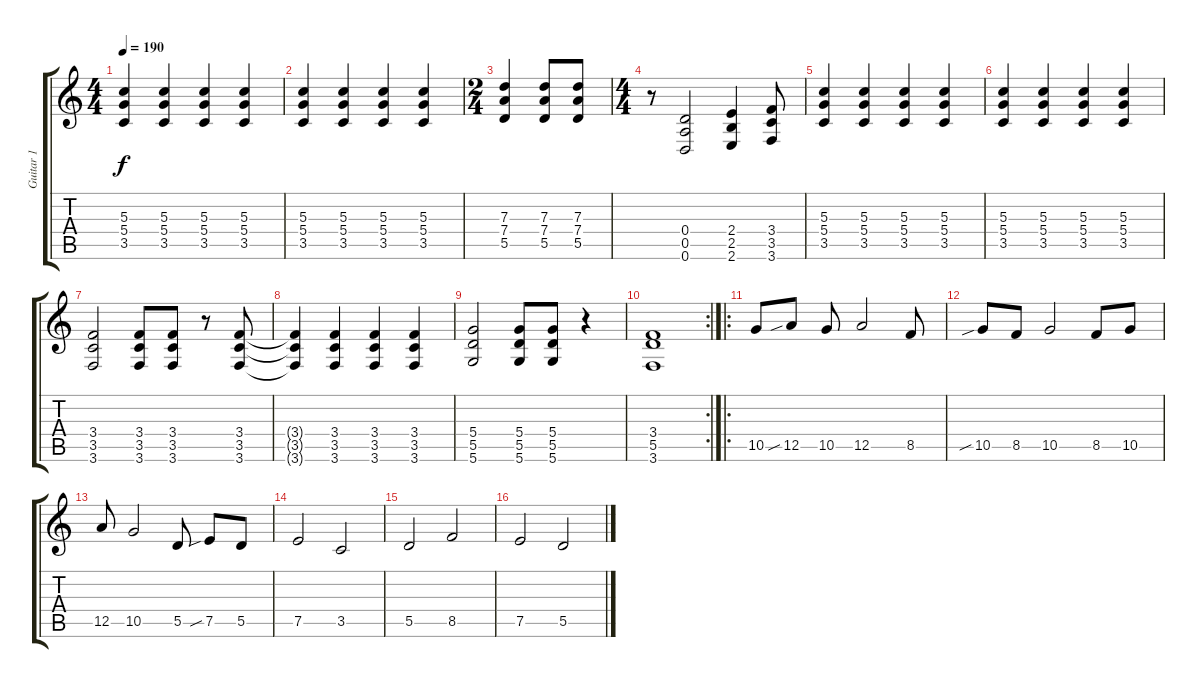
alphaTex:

\track ("Guitar 1" "Guitar 1") {instrument overdrivenguitar}
\staff {score tabs}
\tuning (E4 B3 G3 D3 A2 D2) {hide}
\ts (4 4)
\tempo 190
\clef g2
\ks c
(5.3 5.4 3.5).4{dy f} (5.3 5.4 3.5).4 (5.3 5.4 3.5).4 (5.3 5.4 3.5).4 |
(5.3 5.4 3.5).4 (5.3 5.4 3.5).4 (5.3 5.4 3.5).4 (5.3 5.4 3.5).4 |
\ts (2 4)
(7.3 7.4 5.5).4 (7.3 7.4 5.5).8 (7.3 7.4 5.5).8 |
\ts (4 4)
r.8 (0.4 0.5 0.6).2 (2.4 2.5 2.6).4 (3.4 3.5 3.6).8 |
(5.3 5.4 3.5).4 (5.3 5.4 3.5).4 (5.3 5.4 3.5).4 (5.3 5.4 3.5).4 |
(5.3 5.4 3.5).4 (5.3 5.4 3.5).4 (5.3 5.4 3.5).4 (5.3 5.4 3.5).4 |
(3.4 3.5 3.6).2 (3.4 3.5 3.6).8 (3.4 3.5 3.6).8 r.8 (3.4 3.5 3.6).8 |
(3.4{t} 3.5{t} 3.6{t}).4 (3.4 3.5 3.6).4 (3.4 3.5 3.6).4 (3.4 3.5 3.6).4 |
(5.4 5.5 5.6).2 (5.4 5.5 5.6).8 (5.4 5.5 5.6).8 r.4 |
\rc 2
(3.4 5.5 3.6).1 |
\ro
10.5.8 12.5{sib}.8 10.5.8 12.5.2 8.5.8 |
10.5{sib}.8 8.5.8 10.5.2 8.5.8 10.5.8 |
12.5.8 10.5.2 5.5.8 7.5{sib}.8 5.5.8 |
7.5.2 3.5.2 |
5.5.2 8.5.2 |
7.5.2 5.5.2
